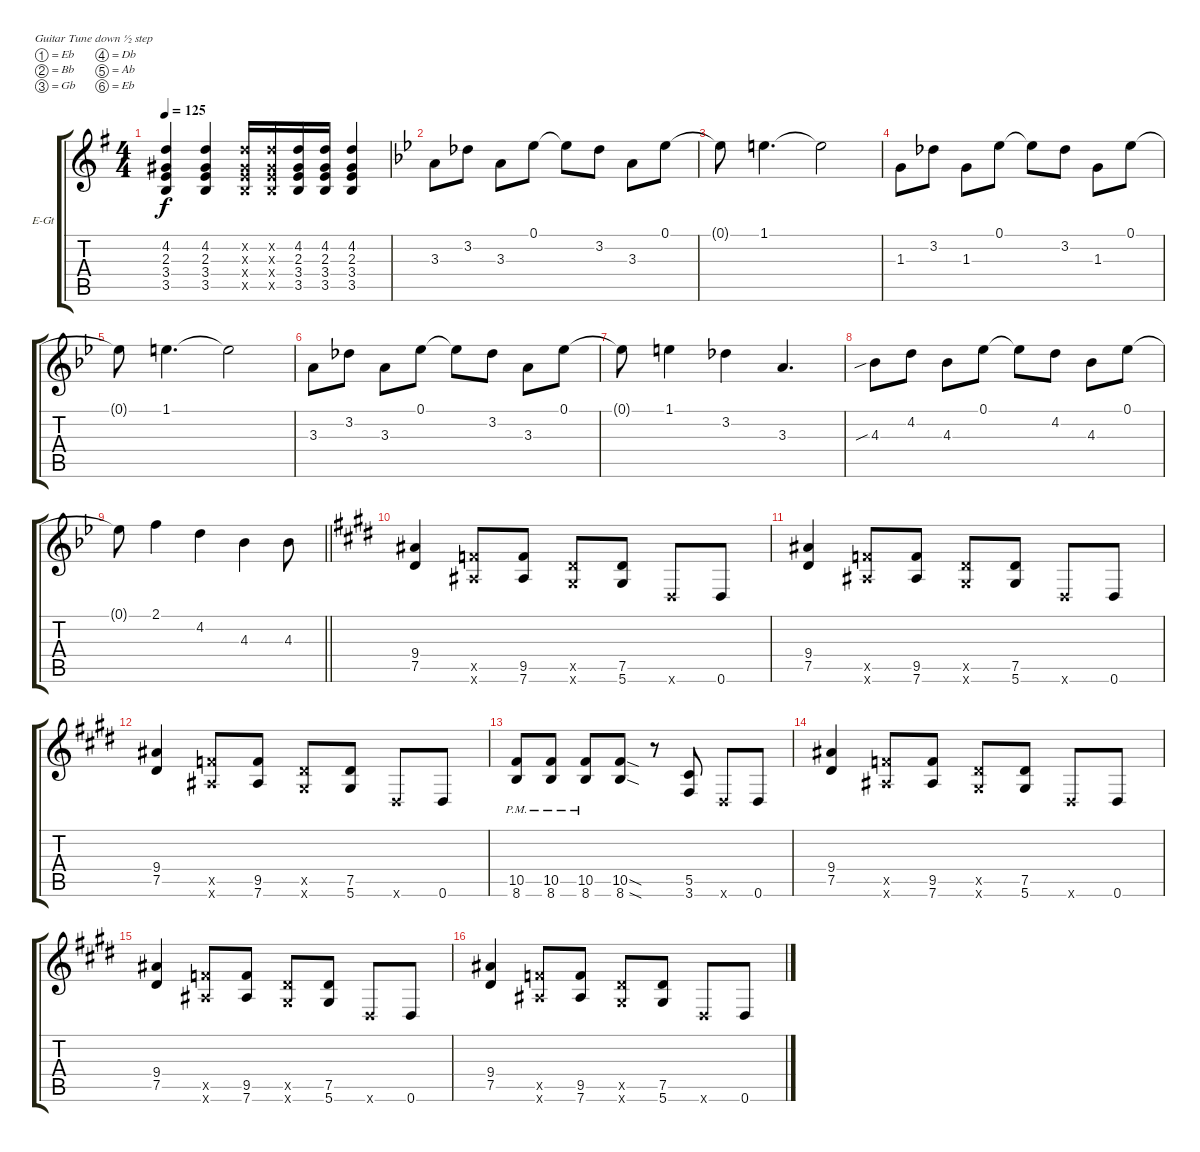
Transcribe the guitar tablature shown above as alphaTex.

\bracketExtendMode groupsimilarinstruments
\firstSystemTrackNameOrientation horizontal
\otherSystemsTrackNameOrientation horizontal
\track ("Untitled" "E-Gt") {instrument overdrivenguitar}
\staff {score tabs}
\tuning (Eb4 Bb3 Gb3 Db3 Ab2 Eb2)
\ts (4 4)
\tempo 125
\clef g2
\ks g
(4.2 2.3 3.4 3.5).4{dy f} (4.2 2.3 3.4 3.5).4 (4.2{x} 2.3{x} 3.4{x} 3.5{x}).16 (4.2{x} 2.3{x} 3.4{x} 3.5{x}).16 (4.2 2.3 3.4 3.5).16 (4.2 2.3 3.4 3.5).16 (4.2 2.3 3.4 3.5).4 |
\ks bb
3.3.8 3.2.8 3.3.8 0.1.8 0.1{t}.8 3.2.8 3.3.8 0.1.8 |
0.1{t}.8 1.1.4{d} 1.1{t}.2 |
1.3.8 3.2.8 1.3.8 0.1.8 0.1{t}.8 3.2.8 1.3.8 0.1.8 |
0.1{t}.8 1.1.4{d} 1.1{t}.2 |
3.3.8 3.2.8 3.3.8 0.1.8 0.1{t}.8 3.2.8 3.3.8 0.1.8 |
0.1{t}.8 1.1.4 3.2.4 3.3.4{d} |
4.3{sib}.8 4.2.8 4.3.8 0.1.8 0.1{t}.8 4.2.8 4.3.8 0.1.8 |
\barLineRight lightlight
0.1{t}.8 2.1.4 4.2.4 4.3.4 4.3.8 |
\ks e
(9.4 7.5).4 (9.5{x} 7.6{x}).8 (9.5 7.6).8 (7.5{x} 5.6{x}).8 (7.5 5.6).8 0.6{x}.8 0.6.8 |
\ks c#minor
(9.4 7.5).4 (9.5{x} 7.6{x}).8 (9.5 7.6).8 (7.5{x} 5.6{x}).8 (7.5 5.6).8 0.6{x}.8 0.6.8 |
(9.4 7.5).4 (9.5{x} 7.6{x}).8 (9.5 7.6).8 (7.5{x} 5.6{x}).8 (7.5 5.6).8 0.6{x}.8 0.6.8 |
(10.5{pm} 8.6{pm}).8 (10.5{pm} 8.6{pm}).8 (10.5{pm} 8.6{pm}).8 (10.5{sod} 8.6{sod}).8 r.8 (5.5 3.6).8 0.6{x}.8 0.6.8 |
(9.4 7.5).4 (9.5{x} 7.6{x}).8 (9.5 7.6).8 (7.5{x} 5.6{x}).8 (7.5 5.6).8 0.6{x}.8 0.6.8 |
(9.4 7.5).4 (9.5{x} 7.6{x}).8 (9.5 7.6).8 (7.5{x} 5.6{x}).8 (7.5 5.6).8 0.6{x}.8 0.6.8 |
(9.4 7.5).4 (9.5{x} 7.6{x}).8 (9.5 7.6).8 (7.5{x} 5.6{x}).8 (7.5 5.6).8 0.6{x}.8 0.6.8
